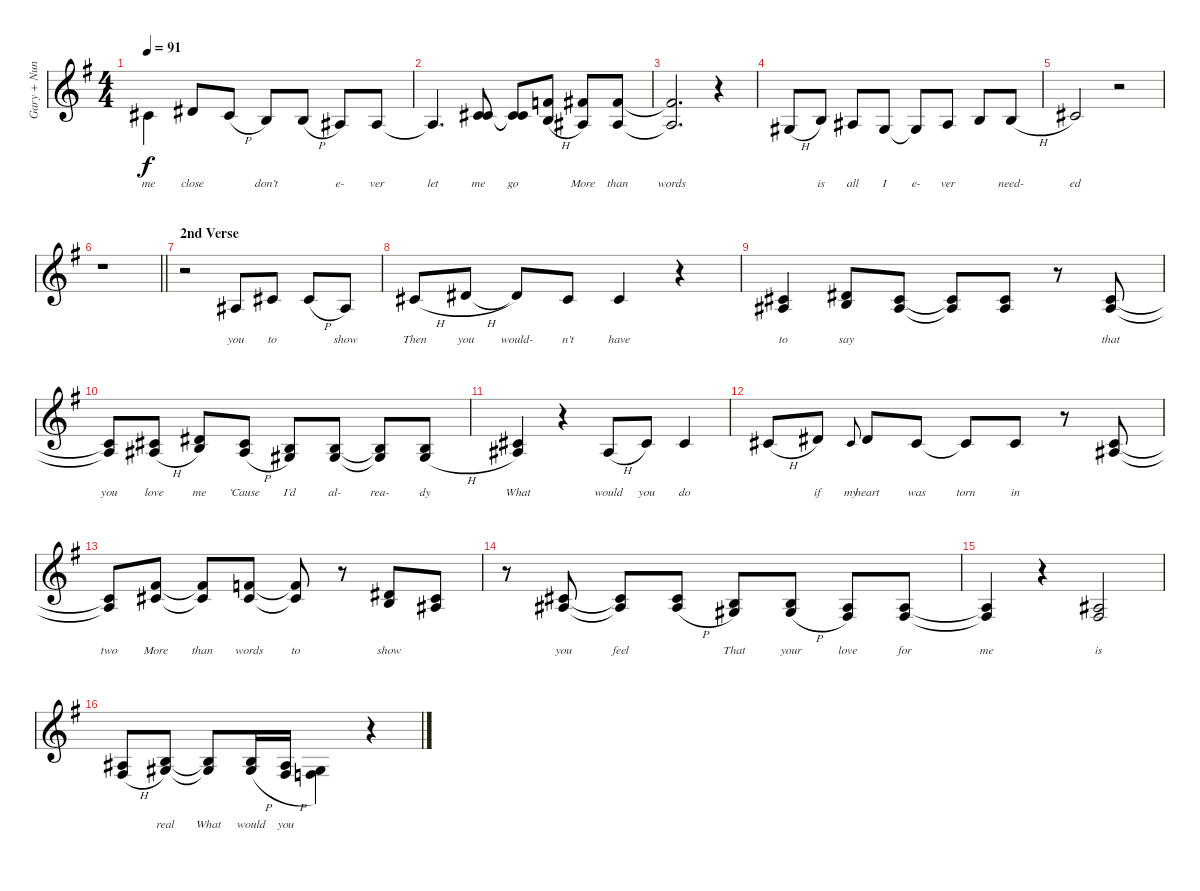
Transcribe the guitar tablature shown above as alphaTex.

\track ("Gary + Nuno" "Gary + Nun") {instrument frenchhorn}
\staff {score}
\tuning (Eb4 Bb3 Gb3 Db3 Ab2 Eb2) {hide}
\ts (4 4)
\tempo 91
\clef g2
\ks g
7.3.4{lyrics (0 "me") lyrics (1 "") lyrics (2 "") lyrics (3 "") lyrics (4 "") dy f beam Down} 9.3.8{lyrics (0 "close") lyrics (1 "") lyrics (2 "") lyrics (3 "") lyrics (4 "")} 7.3{h}.8{lyrics (0 "") lyrics (1 "") lyrics (2 "") lyrics (3 "") lyrics (4 "")} 5.3.8{lyrics (0 "don’t") lyrics (1 "") lyrics (2 "") lyrics (3 "") lyrics (4 "")} 5.3{h}.8{lyrics (0 "") lyrics (1 "") lyrics (2 "") lyrics (3 "") lyrics (4 "")} 4.3.8{lyrics (0 "e-") lyrics (1 "") lyrics (2 "") lyrics (3 "") lyrics (4 "")} 4.3.8{lyrics (0 "ver") lyrics (1 "") lyrics (2 "") lyrics (3 "") lyrics (4 "")} |
4.3{t}.4{d lyrics (0 "let") lyrics (1 "") lyrics (2 "") lyrics (3 "") lyrics (4 "")} (3.2 7.3).8{lyrics (0 "me") lyrics (1 "") lyrics (2 "") lyrics (3 "") lyrics (4 "")} (3.2{t} 7.3{t}).8{lyrics (0 "go") lyrics (1 "") lyrics (2 "") lyrics (3 "") lyrics (4 "")} (2.1{h} 5.3{h}).8{lyrics (0 "") lyrics (1 "") lyrics (2 "") lyrics (3 "") lyrics (4 "")} (3.1 4.3).8{lyrics (0 "More") lyrics (1 "") lyrics (2 "") lyrics (3 "") lyrics (4 "")} (3.1 4.3).8{lyrics (0 "than") lyrics (1 "") lyrics (2 "") lyrics (3 "") lyrics (4 "")} |
(3.1{t} 4.3{t}).2{d lyrics (0 "words") lyrics (1 "") lyrics (2 "") lyrics (3 "") lyrics (4 "")} r.4 |
2.3{h}.8{lyrics (0 "") lyrics (1 "") lyrics (2 "") lyrics (3 "") lyrics (4 "")} 5.3.8{lyrics (0 "is") lyrics (1 "") lyrics (2 "") lyrics (3 "") lyrics (4 "")} 4.3.8{lyrics (0 "all") lyrics (1 "") lyrics (2 "") lyrics (3 "") lyrics (4 "")} 2.3.8{lyrics (0 "I") lyrics (1 "") lyrics (2 "") lyrics (3 "") lyrics (4 "")} 2.3{t}.8{lyrics (0 "e-") lyrics (1 "") lyrics (2 "") lyrics (3 "") lyrics (4 "")} 4.3.8{lyrics (0 "ver") lyrics (1 "") lyrics (2 "") lyrics (3 "") lyrics (4 "")} 5.3.8{lyrics (0 "") lyrics (1 "") lyrics (2 "") lyrics (3 "") lyrics (4 "")} 5.3{h}.8{lyrics (0 "need-") lyrics (1 "") lyrics (2 "") lyrics (3 "") lyrics (4 "")} |
7.3.2{lyrics (0 "ed") lyrics (1 "") lyrics (2 "") lyrics (3 "") lyrics (4 "")} r.2 |
\barLineRight lightlight
r.1 |
\section ("" "2nd Verse")
r.2 0.2.8{lyrics (0 "you") lyrics (1 "") lyrics (2 "") lyrics (3 "") lyrics (4 "")} 3.2.8{lyrics (0 "to") lyrics (1 "") lyrics (2 "") lyrics (3 "") lyrics (4 "")} 3.2{h}.8{lyrics (0 "") lyrics (1 "") lyrics (2 "") lyrics (3 "") lyrics (4 "")} 0.2.8{lyrics (0 "show") lyrics (1 "") lyrics (2 "") lyrics (3 "") lyrics (4 "")} |
3.2{h}.8{lyrics (0 "Then") lyrics (1 "") lyrics (2 "") lyrics (3 "") lyrics (4 "")} 5.2{h}.8{lyrics (0 "you") lyrics (1 "") lyrics (2 "") lyrics (3 "") lyrics (4 "")} 5.2{t}.8{lyrics (0 "would-") lyrics (1 "") lyrics (2 "") lyrics (3 "") lyrics (4 "")} 3.2.8{lyrics (0 "n’t") lyrics (1 "") lyrics (2 "") lyrics (3 "") lyrics (4 "")} 3.2.4{lyrics (0 "have") lyrics (1 "") lyrics (2 "") lyrics (3 "") lyrics (4 "")} r.4 |
(3.2 4.3).4{lyrics (0 "to") lyrics (1 "") lyrics (2 "") lyrics (3 "") lyrics (4 "")} (5.2 5.3).8{lyrics (0 "say") lyrics (1 "") lyrics (2 "") lyrics (3 "") lyrics (4 "")} (3.2 4.3).8{lyrics (0 "") lyrics (1 "") lyrics (2 "") lyrics (3 "") lyrics (4 "")} (3.2{t} 4.3{t}).8{lyrics (0 "") lyrics (1 "") lyrics (2 "") lyrics (3 "") lyrics (4 "")} (3.2 4.3).8{lyrics (0 "") lyrics (1 "") lyrics (2 "") lyrics (3 "") lyrics (4 "")} r.8 (3.2 4.3).8{lyrics (0 "that") lyrics (1 "") lyrics (2 "") lyrics (3 "") lyrics (4 "")} |
(3.2{t} 4.3{t}).8{lyrics (0 "you") lyrics (1 "") lyrics (2 "") lyrics (3 "") lyrics (4 "")} (3.2{h} 4.3{h}).8{lyrics (0 "love") lyrics (1 "") lyrics (2 "") lyrics (3 "") lyrics (4 "")} (5.2 5.3).8{lyrics (0 "me") lyrics (1 "") lyrics (2 "") lyrics (3 "") lyrics (4 "")} (3.2{h} 4.3{h}).8{lyrics (0 "‘Cause") lyrics (1 "") lyrics (2 "") lyrics (3 "") lyrics (4 "")} (1.2 2.3).8{lyrics (0 "I’d") lyrics (1 "") lyrics (2 "") lyrics (3 "") lyrics (4 "")} (1.2 2.3).8{lyrics (0 "al-") lyrics (1 "") lyrics (2 "") lyrics (3 "") lyrics (4 "")} (1.2{t} 2.3{t}).8{lyrics (0 "rea-") lyrics (1 "") lyrics (2 "") lyrics (3 "") lyrics (4 "")} (1.2{h} 2.3{h}).8{lyrics (0 "dy") lyrics (1 "") lyrics (2 "") lyrics (3 "") lyrics (4 "")} |
(3.2 4.3).4{lyrics (0 "What") lyrics (1 "") lyrics (2 "") lyrics (3 "") lyrics (4 "")} r.4 0.2{h}.8{lyrics (0 "would") lyrics (1 "") lyrics (2 "") lyrics (3 "") lyrics (4 "")} 3.2.8{lyrics (0 "you") lyrics (1 "") lyrics (2 "") lyrics (3 "") lyrics (4 "")} 3.2.4{lyrics (0 "do") lyrics (1 "") lyrics (2 "") lyrics (3 "") lyrics (4 "")} |
3.2{h}.8{lyrics (0 "") lyrics (1 "") lyrics (2 "") lyrics (3 "") lyrics (4 "")} 5.2.8{lyrics (0 "if") lyrics (1 "") lyrics (2 "") lyrics (3 "") lyrics (4 "")} 3.2.8{lyrics (0 "my") lyrics (1 "") lyrics (2 "") lyrics (3 "") lyrics (4 "") gr onbeat} 5.2.8{lyrics (0 "heart") lyrics (1 "") lyrics (2 "") lyrics (3 "") lyrics (4 "")} 3.2.8{lyrics (0 "was") lyrics (1 "") lyrics (2 "") lyrics (3 "") lyrics (4 "")} 3.2{t}.8{lyrics (0 "torn") lyrics (1 "") lyrics (2 "") lyrics (3 "") lyrics (4 "")} 3.2.8{lyrics (0 "in") lyrics (1 "") lyrics (2 "") lyrics (3 "") lyrics (4 "")} r.8 (3.2 4.3).8{lyrics (0 "") lyrics (1 "") lyrics (2 "") lyrics (3 "") lyrics (4 "")} |
(3.2{t} 4.3{t}).8{lyrics (0 "two") lyrics (1 "") lyrics (2 "") lyrics (3 "") lyrics (4 "")} (3.1 3.2).8{lyrics (0 "More") lyrics (1 "") lyrics (2 "") lyrics (3 "") lyrics (4 "")} (3.1{t} 3.2{t}).8{lyrics (0 "than") lyrics (1 "") lyrics (2 "") lyrics (3 "") lyrics (4 "")} (2.1 3.2).8{lyrics (0 "words") lyrics (1 "") lyrics (2 "") lyrics (3 "") lyrics (4 "")} (2.1{t} 3.2{t}).8{lyrics (0 "to") lyrics (1 "") lyrics (2 "") lyrics (3 "") lyrics (4 "")} r.8 (5.2 5.3).8{lyrics (0 "show") lyrics (1 "") lyrics (2 "") lyrics (3 "") lyrics (4 "")} (3.2 4.3).8{lyrics (0 "") lyrics (1 "") lyrics (2 "") lyrics (3 "") lyrics (4 "")} |
r.8 (3.2 4.3).8{lyrics (0 "you") lyrics (1 "") lyrics (2 "") lyrics (3 "") lyrics (4 "")} (3.2{t} 4.3{t}).8{lyrics (0 "feel") lyrics (1 "") lyrics (2 "") lyrics (3 "") lyrics (4 "")} (3.2{h} 4.3{h}).8{lyrics (0 "") lyrics (1 "") lyrics (2 "") lyrics (3 "") lyrics (4 "")} (1.2 2.3).8{lyrics (0 "That") lyrics (1 "") lyrics (2 "") lyrics (3 "") lyrics (4 "")} (1.2{h} 2.3{h}).8{lyrics (0 "your") lyrics (1 "") lyrics (2 "") lyrics (3 "") lyrics (4 "")} (0.2 0.3).8{lyrics (0 "love") lyrics (1 "") lyrics (2 "") lyrics (3 "") lyrics (4 "")} (0.2 0.3).8{lyrics (0 "for") lyrics (1 "") lyrics (2 "") lyrics (3 "") lyrics (4 "")} |
(0.2{t} 0.3{t}).4{lyrics (0 "me") lyrics (1 "") lyrics (2 "") lyrics (3 "") lyrics (4 "")} r.4 (0.2 0.3).2{lyrics (0 "is") lyrics (1 "") lyrics (2 "") lyrics (3 "") lyrics (4 "")} |
(0.2{h} 5.4{h}).8{lyrics (0 "") lyrics (1 "") lyrics (2 "") lyrics (3 "") lyrics (4 "")} (1.2 7.4).8{lyrics (0 "real") lyrics (1 "") lyrics (2 "") lyrics (3 "") lyrics (4 "")} (1.2{t} 7.4{t}).8{lyrics (0 "What") lyrics (1 "") lyrics (2 "") lyrics (3 "") lyrics (4 "")} (5.3{h} 7.4{h}).16{lyrics (0 "would") lyrics (1 "") lyrics (2 "") lyrics (3 "") lyrics (4 "")} (4.3{h} 5.4{h}).16{lyrics (0 "you") lyrics (1 "") lyrics (2 "") lyrics (3 "") lyrics (4 "")} (2.3 4.4).4{lyrics (0 "") lyrics (1 "") lyrics (2 "") lyrics (3 "") lyrics (4 "") beam Down} r.4
